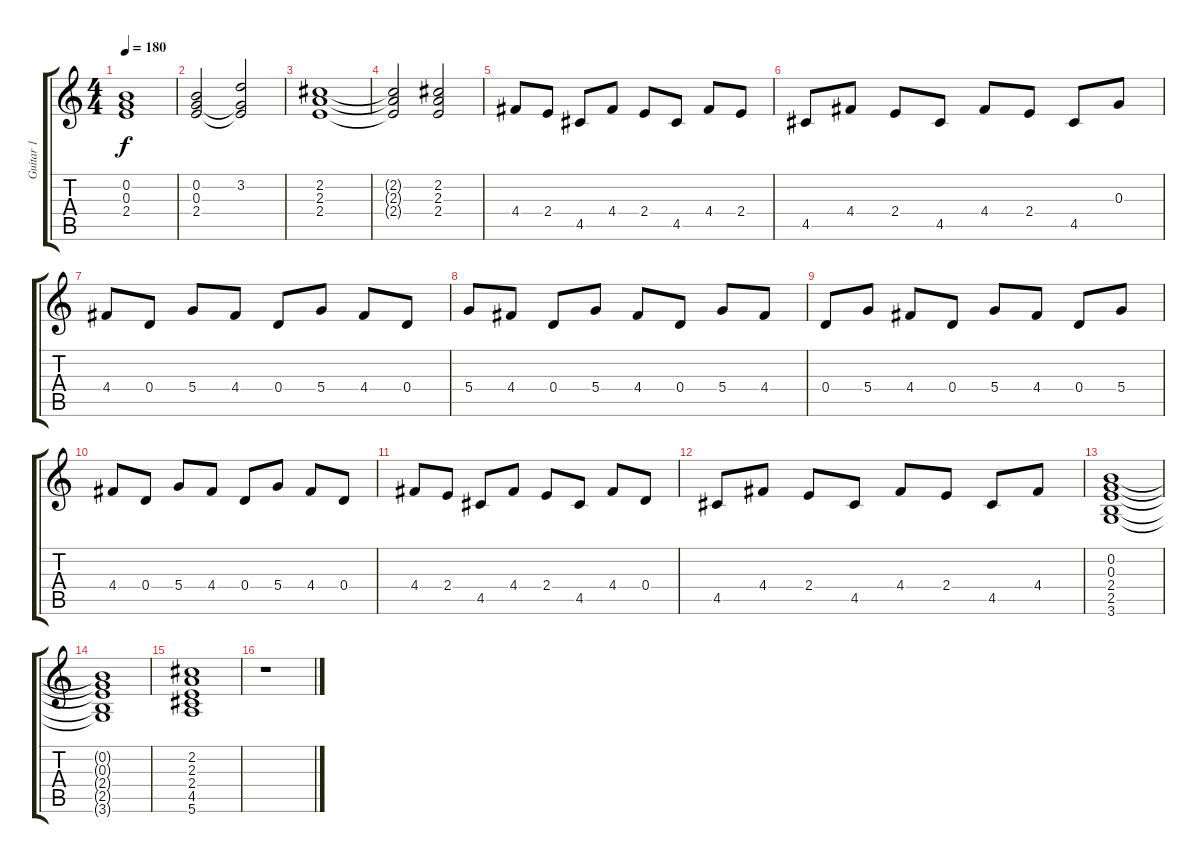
\track ("Guitar 1" "Guitar 1") {instrument distortionguitar}
\staff {score tabs}
\tuning (E4 B3 G3 D3 A2 E2) {hide}
\ts (4 4)
\tempo 180
\clef g2
\ks c
(0.2 0.3 2.4).1{dy f} |
(0.2 0.3 2.4).2 (3.2 0.3{t} 2.4{t}).2 |
(2.2 2.3 2.4).1 |
(2.2{t} 2.3{t} 2.4{t}).2 (2.2 2.3 2.4).2 |
4.4.8 2.4.8 4.5.8 4.4.8 2.4.8 4.5.8 4.4.8 2.4.8 |
4.5.8 4.4.8 2.4.8 4.5.8 4.4.8 2.4.8 4.5.8 0.3.8 |
4.4.8 0.4.8 5.4.8 4.4.8 0.4.8 5.4.8 4.4.8 0.4.8 |
5.4.8 4.4.8 0.4.8 5.4.8 4.4.8 0.4.8 5.4.8 4.4.8 |
0.4.8 5.4.8 4.4.8 0.4.8 5.4.8 4.4.8 0.4.8 5.4.8 |
4.4.8 0.4.8 5.4.8 4.4.8 0.4.8 5.4.8 4.4.8 0.4.8 |
4.4.8 2.4.8 4.5.8 4.4.8 2.4.8 4.5.8 4.4.8 0.4.8 |
4.5.8 4.4.8 2.4.8 4.5.8 4.4.8 2.4.8 4.5.8 4.4.8 |
(0.2 0.3 2.4 2.5 3.6).1 |
(0.2{t} 0.3{t} 2.4{t} 2.5{t} 3.6{t}).1 |
(2.2 2.3 2.4 4.5 5.6).1 |
r.1
